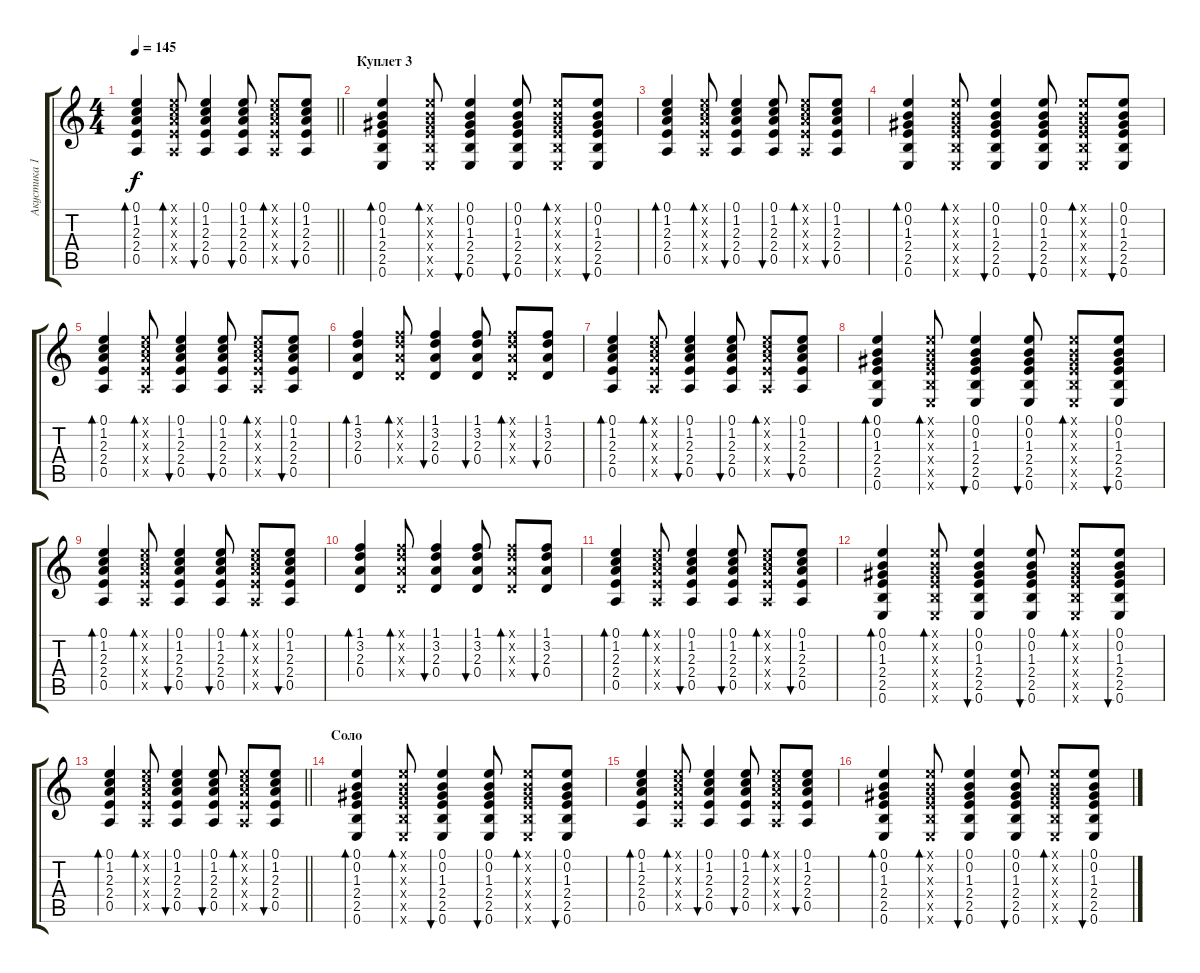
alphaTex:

\track ("Акустика 1" "Акустика 1") {instrument acousticguitarsteel}
\staff {score tabs}
\tuning (E4 B3 G3 D3 A2 E2) {hide}
\ts (4 4)
\tempo 145
\clef g2
\barLineRight lightlight
\ks c
(0.1 1.2 2.3 2.4 0.5).4{bd 60 dy f} (0.1{x} 1.2{x} 2.3{x} 2.4{x} 0.5{x}).8{bd 60} (0.1 1.2 2.3 2.4 0.5).4{bu 60} (0.1 1.2 2.3 2.4 0.5).8{bu 60} (0.1{x} 1.2{x} 2.3{x} 2.4{x} 0.5{x}).8{bd 60} (0.1 1.2 2.3 2.4 0.5).8{bu 60} |
\section ("" "Куплет 3")
(0.1 0.2 1.3 2.4 2.5 0.6).4{bd 60} (0.1{x} 0.2{x} 1.3{x} 2.4{x} 2.5{x} 0.6{x}).8{bd 60} (0.1 0.2 1.3 2.4 2.5 0.6).4{bu 60} (0.1 0.2 1.3 2.4 2.5 0.6).8{bu 60} (0.1{x} 0.2{x} 1.3{x} 2.4{x} 2.5{x} 0.6{x}).8{bd 60} (0.1 0.2 1.3 2.4 2.5 0.6).8{bu 60} |
(0.1 1.2 2.3 2.4 0.5).4{bd 60} (0.1{x} 1.2{x} 2.3{x} 2.4{x} 0.5{x}).8{bd 60} (0.1 1.2 2.3 2.4 0.5).4{bu 60} (0.1 1.2 2.3 2.4 0.5).8{bu 60} (0.1{x} 1.2{x} 2.3{x} 2.4{x} 0.5{x}).8{bd 60} (0.1 1.2 2.3 2.4 0.5).8{bu 60} |
(0.1 0.2 1.3 2.4 2.5 0.6).4{bd 60} (0.1{x} 0.2{x} 1.3{x} 2.4{x} 2.5{x} 0.6{x}).8{bd 60} (0.1 0.2 1.3 2.4 2.5 0.6).4{bu 60} (0.1 0.2 1.3 2.4 2.5 0.6).8{bu 60} (0.1{x} 0.2{x} 1.3{x} 2.4{x} 2.5{x} 0.6{x}).8{bd 60} (0.1 0.2 1.3 2.4 2.5 0.6).8{bu 60} |
(0.1 1.2 2.3 2.4 0.5).4{bd 60} (0.1{x} 1.2{x} 2.3{x} 2.4{x} 0.5{x}).8{bd 60} (0.1 1.2 2.3 2.4 0.5).4{bu 60} (0.1 1.2 2.3 2.4 0.5).8{bu 60} (0.1{x} 1.2{x} 2.3{x} 2.4{x} 0.5{x}).8{bd 60} (0.1 1.2 2.3 2.4 0.5).8{bu 60} |
(1.1 3.2 2.3 0.4).4{bd 60} (1.1{x} 3.2{x} 2.3{x} 0.4{x}).8{bd 60} (1.1 3.2 2.3 0.4).4{bu 60} (1.1 3.2 2.3 0.4).8{bu 60} (1.1{x} 3.2{x} 2.3{x} 0.4{x}).8{bd 60} (1.1 3.2 2.3 0.4).8{bu 60} |
(0.1 1.2 2.3 2.4 0.5).4{bd 60} (0.1{x} 1.2{x} 2.3{x} 2.4{x} 0.5{x}).8{bd 60} (0.1 1.2 2.3 2.4 0.5).4{bu 60} (0.1 1.2 2.3 2.4 0.5).8{bu 60} (0.1{x} 1.2{x} 2.3{x} 2.4{x} 0.5{x}).8{bd 60} (0.1 1.2 2.3 2.4 0.5).8{bu 60} |
(0.1 0.2 1.3 2.4 2.5 0.6).4{bd 60} (0.1{x} 0.2{x} 1.3{x} 2.4{x} 2.5{x} 0.6{x}).8{bd 60} (0.1 0.2 1.3 2.4 2.5 0.6).4{bu 60} (0.1 0.2 1.3 2.4 2.5 0.6).8{bu 60} (0.1{x} 0.2{x} 1.3{x} 2.4{x} 2.5{x} 0.6{x}).8{bd 60} (0.1 0.2 1.3 2.4 2.5 0.6).8{bu 60} |
(0.1 1.2 2.3 2.4 0.5).4{bd 60} (0.1{x} 1.2{x} 2.3{x} 2.4{x} 0.5{x}).8{bd 60} (0.1 1.2 2.3 2.4 0.5).4{bu 60} (0.1 1.2 2.3 2.4 0.5).8{bu 60} (0.1{x} 1.2{x} 2.3{x} 2.4{x} 0.5{x}).8{bd 60} (0.1 1.2 2.3 2.4 0.5).8{bu 60} |
(1.1 3.2 2.3 0.4).4{bd 60} (1.1{x} 3.2{x} 2.3{x} 0.4{x}).8{bd 60} (1.1 3.2 2.3 0.4).4{bu 60} (1.1 3.2 2.3 0.4).8{bu 60} (1.1{x} 3.2{x} 2.3{x} 0.4{x}).8{bd 60} (1.1 3.2 2.3 0.4).8{bu 60} |
(0.1 1.2 2.3 2.4 0.5).4{bd 60} (0.1{x} 1.2{x} 2.3{x} 2.4{x} 0.5{x}).8{bd 60} (0.1 1.2 2.3 2.4 0.5).4{bu 60} (0.1 1.2 2.3 2.4 0.5).8{bu 60} (0.1{x} 1.2{x} 2.3{x} 2.4{x} 0.5{x}).8{bd 60} (0.1 1.2 2.3 2.4 0.5).8{bu 60} |
(0.1 0.2 1.3 2.4 2.5 0.6).4{bd 60} (0.1{x} 0.2{x} 1.3{x} 2.4{x} 2.5{x} 0.6{x}).8{bd 60} (0.1 0.2 1.3 2.4 2.5 0.6).4{bu 60} (0.1 0.2 1.3 2.4 2.5 0.6).8{bu 60} (0.1{x} 0.2{x} 1.3{x} 2.4{x} 2.5{x} 0.6{x}).8{bd 60} (0.1 0.2 1.3 2.4 2.5 0.6).8{bu 60} |
\barLineRight lightlight
(0.1 1.2 2.3 2.4 0.5).4{bd 60} (0.1{x} 1.2{x} 2.3{x} 2.4{x} 0.5{x}).8{bd 60} (0.1 1.2 2.3 2.4 0.5).4{bu 60} (0.1 1.2 2.3 2.4 0.5).8{bu 60} (0.1{x} 1.2{x} 2.3{x} 2.4{x} 0.5{x}).8{bd 60} (0.1 1.2 2.3 2.4 0.5).8{bu 60} |
\section ("" "Соло")
(0.1 0.2 1.3 2.4 2.5 0.6).4{bd 60} (0.1{x} 0.2{x} 1.3{x} 2.4{x} 2.5{x} 0.6{x}).8{bd 60} (0.1 0.2 1.3 2.4 2.5 0.6).4{bu 60} (0.1 0.2 1.3 2.4 2.5 0.6).8{bu 60} (0.1{x} 0.2{x} 1.3{x} 2.4{x} 2.5{x} 0.6{x}).8{bd 60} (0.1 0.2 1.3 2.4 2.5 0.6).8{bu 60} |
(0.1 1.2 2.3 2.4 0.5).4{bd 60} (0.1{x} 1.2{x} 2.3{x} 2.4{x} 0.5{x}).8{bd 60} (0.1 1.2 2.3 2.4 0.5).4{bu 60} (0.1 1.2 2.3 2.4 0.5).8{bu 60} (0.1{x} 1.2{x} 2.3{x} 2.4{x} 0.5{x}).8{bd 60} (0.1 1.2 2.3 2.4 0.5).8{bu 60} |
(0.1 0.2 1.3 2.4 2.5 0.6).4{bd 60} (0.1{x} 0.2{x} 1.3{x} 2.4{x} 2.5{x} 0.6{x}).8{bd 60} (0.1 0.2 1.3 2.4 2.5 0.6).4{bu 60} (0.1 0.2 1.3 2.4 2.5 0.6).8{bu 60} (0.1{x} 0.2{x} 1.3{x} 2.4{x} 2.5{x} 0.6{x}).8{bd 60} (0.1 0.2 1.3 2.4 2.5 0.6).8{bu 60}
